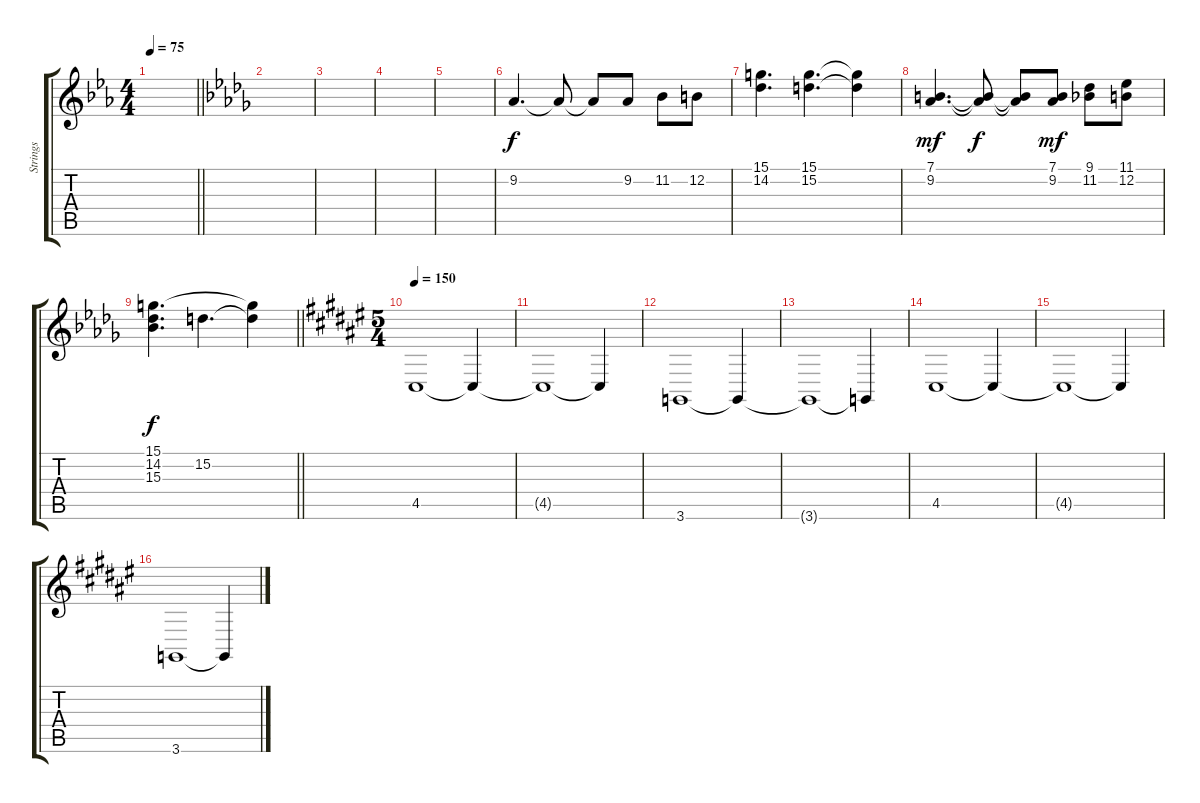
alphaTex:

\track ("Strings" "Strings") {instrument stringensemble1}
\staff {score tabs}
\tuning (E4 B3 G3 D3 A2 E2) {hide}
\ts (4 4)
\tempo 75
\clef g2
\barLineRight lightlight
\ks cminor
|
\section ("" "")
\ks bbminor
|
|
|
|
9.2.4{d} 9.2{t}.8 9.2{t}.8 9.2.8 11.2.8 12.2.8 |
(15.1 14.2).4{d} (15.1 15.2).4{d} (15.1{t} 15.2{t}).4 |
(7.1 9.2).4{d dy mf} (7.1{t} 9.2{t}).8{dy f} (7.1{t} 9.2{t}).8 (7.1 9.2).8{dy mf} (9.1 11.2).8 (11.1 12.2).8 |
\barLineRight lightlight
(15.1 14.2 15.3).4{d dy f} 15.2.4{d} (15.1{t} 15.2{t}).4 |
\ts (5 4)
\section ("" "")
\tempo 150
\ks d#minor
4.5.1 4.5{t}.4 |
4.5{t}.1 4.5{t}.4 |
3.6.1 3.6{t}.4 |
3.6{t}.1 3.6{t}.4 |
4.5.1 4.5{t}.4 |
4.5{t}.1 4.5{t}.4 |
3.6.1 3.6{t}.4
